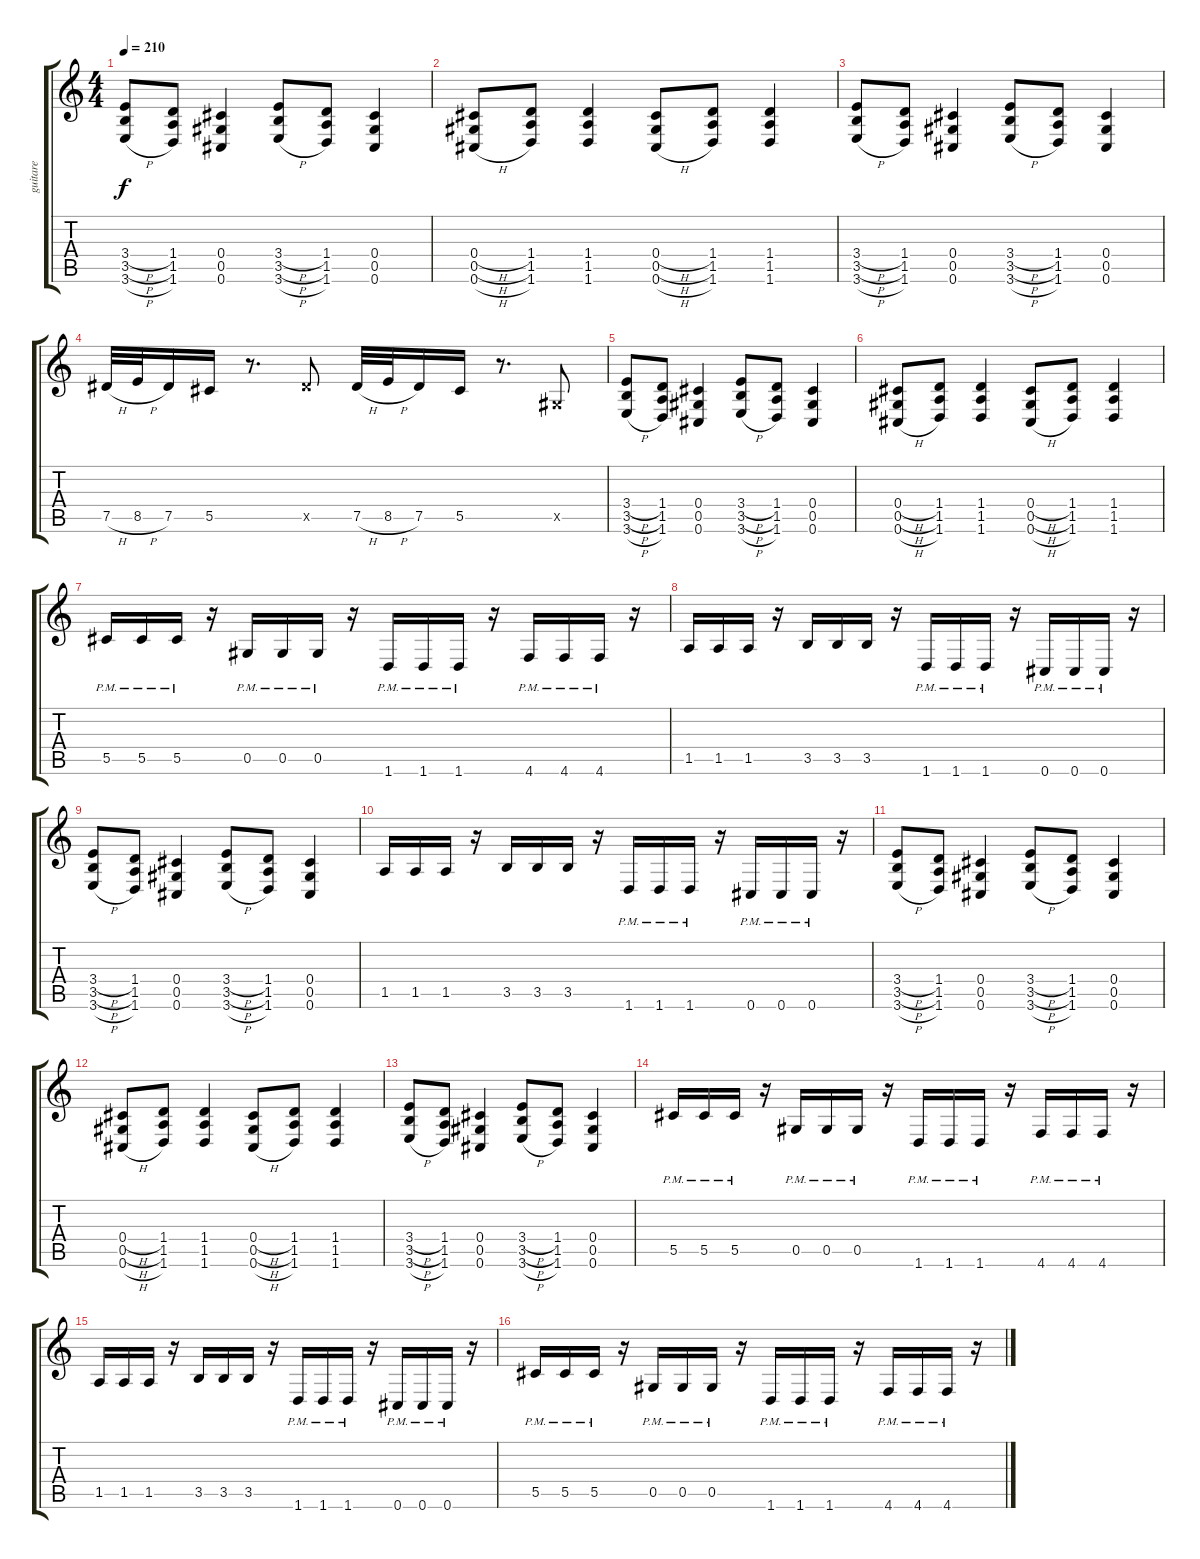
\track ("guitare" "guitare") {instrument distortionguitar}
\staff {score tabs}
\tuning (Eb4 Bb3 Gb3 Db3 Ab2 Db2) {hide}
\ts (4 4)
\tempo 210
\clef g2
\ks c
(3.4{h} 3.5{h} 3.6{h}).8{dy f} (1.4 1.5 1.6).8 (0.4 0.5 0.6).4 (3.4{h} 3.5{h} 3.6{h}).8 (1.4 1.5 1.6).8 (0.4 0.5 0.6).4 |
(0.4{h} 0.5{h} 0.6{h}).8 (1.4 1.5 1.6).8 (1.4 1.5 1.6).4 (0.4{h} 0.5{h} 0.6{h}).8 (1.4 1.5 1.6).8 (1.4 1.5 1.6).4 |
(3.4{h} 3.5{h} 3.6{h}).8 (1.4 1.5 1.6).8 (0.4 0.5 0.6).4 (3.4{h} 3.5{h} 3.6{h}).8 (1.4 1.5 1.6).8 (0.4 0.5 0.6).4 |
7.5{h}.32 8.5{h}.32 7.5.16 5.5.16 r.8{d} 7.5{x}.8 7.5{h}.32 8.5{h}.32 7.5.16 5.5.16 r.8{d} 0.5{x}.8 |
(3.4{h} 3.5{h} 3.6{h}).8 (1.4 1.5 1.6).8 (0.4 0.5 0.6).4 (3.4{h} 3.5{h} 3.6{h}).8 (1.4 1.5 1.6).8 (0.4 0.5 0.6).4 |
(0.4{h} 0.5{h} 0.6{h}).8 (1.4 1.5 1.6).8 (1.4 1.5 1.6).4 (0.4{h} 0.5{h} 0.6{h}).8 (1.4 1.5 1.6).8 (1.4 1.5 1.6).4 |
5.5{pm}.16 5.5{pm}.16 5.5{pm}.16 r.16 0.5{pm}.16 0.5{pm}.16 0.5{pm}.16 r.16 1.6{pm}.16 1.6{pm}.16 1.6{pm}.16 r.16 4.6{pm}.16 4.6{pm}.16 4.6{pm}.16 r.16 |
1.5.16 1.5.16 1.5.16 r.16 3.5.16 3.5.16 3.5.16 r.16 1.6{pm}.16 1.6{pm}.16 1.6{pm}.16 r.16 0.6{pm}.16 0.6{pm}.16 0.6{pm}.16 r.16 |
(3.4{h} 3.5{h} 3.6{h}).8 (1.4 1.5 1.6).8 (0.4 0.5 0.6).4 (3.4{h} 3.5{h} 3.6{h}).8 (1.4 1.5 1.6).8 (0.4 0.5 0.6).4 |
1.5.16 1.5.16 1.5.16 r.16 3.5.16 3.5.16 3.5.16 r.16 1.6{pm}.16 1.6{pm}.16 1.6{pm}.16 r.16 0.6{pm}.16 0.6{pm}.16 0.6{pm}.16 r.16 |
(3.4{h} 3.5{h} 3.6{h}).8 (1.4 1.5 1.6).8 (0.4 0.5 0.6).4 (3.4{h} 3.5{h} 3.6{h}).8 (1.4 1.5 1.6).8 (0.4 0.5 0.6).4 |
(0.4{h} 0.5{h} 0.6{h}).8 (1.4 1.5 1.6).8 (1.4 1.5 1.6).4 (0.4{h} 0.5{h} 0.6{h}).8 (1.4 1.5 1.6).8 (1.4 1.5 1.6).4 |
(3.4{h} 3.5{h} 3.6{h}).8 (1.4 1.5 1.6).8 (0.4 0.5 0.6).4 (3.4{h} 3.5{h} 3.6{h}).8 (1.4 1.5 1.6).8 (0.4 0.5 0.6).4 |
5.5{pm}.16 5.5{pm}.16 5.5{pm}.16 r.16 0.5{pm}.16 0.5{pm}.16 0.5{pm}.16 r.16 1.6{pm}.16 1.6{pm}.16 1.6{pm}.16 r.16 4.6{pm}.16 4.6{pm}.16 4.6{pm}.16 r.16 |
1.5.16 1.5.16 1.5.16 r.16 3.5.16 3.5.16 3.5.16 r.16 1.6{pm}.16 1.6{pm}.16 1.6{pm}.16 r.16 0.6{pm}.16 0.6{pm}.16 0.6{pm}.16 r.16 |
5.5{pm}.16 5.5{pm}.16 5.5{pm}.16 r.16 0.5{pm}.16 0.5{pm}.16 0.5{pm}.16 r.16 1.6{pm}.16 1.6{pm}.16 1.6{pm}.16 r.16 4.6{pm}.16 4.6{pm}.16 4.6{pm}.16 r.16
